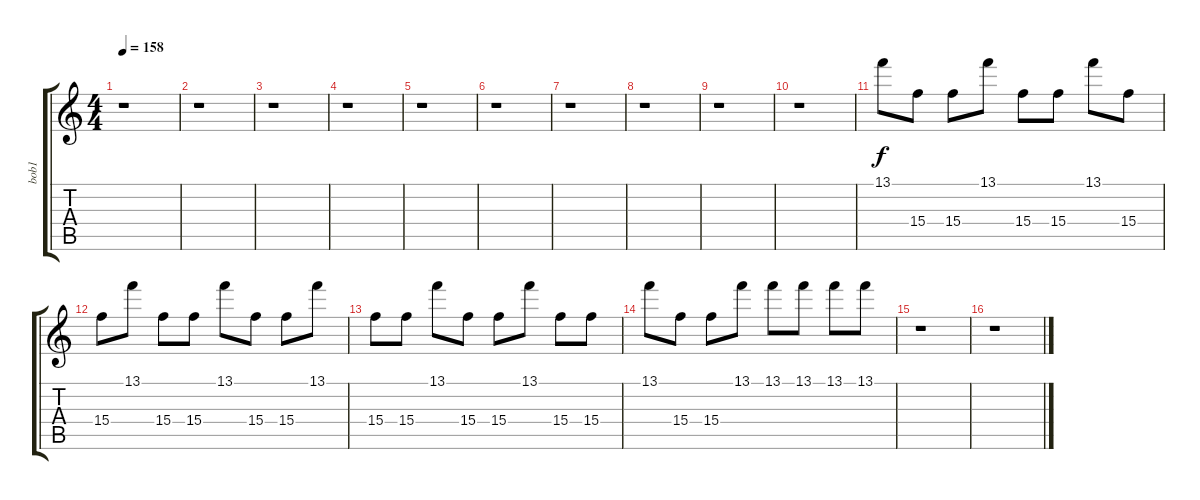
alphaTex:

\track ("bob1" "bob1") {instrument distortionguitar}
\staff {score tabs}
\tuning (E4 B3 G3 D3 A2 E2) {hide}
\ts (4 4)
\tempo 158
\clef g2
\ks c
r.1{dy f} |
r.1 |
r.1 |
r.1 |
r.1 |
r.1 |
r.1 |
r.1 |
r.1 |
r.1 |
13.1.8 15.4.8 15.4.8 13.1.8 15.4.8 15.4.8 13.1.8 15.4.8 |
15.4.8 13.1.8 15.4.8 15.4.8 13.1.8 15.4.8 15.4.8 13.1.8 |
15.4.8 15.4.8 13.1.8 15.4.8 15.4.8 13.1.8 15.4.8 15.4.8 |
13.1.8 15.4.8 15.4.8 13.1.8 13.1.8 13.1.8 13.1.8 13.1.8 |
r.1 |
r.1
